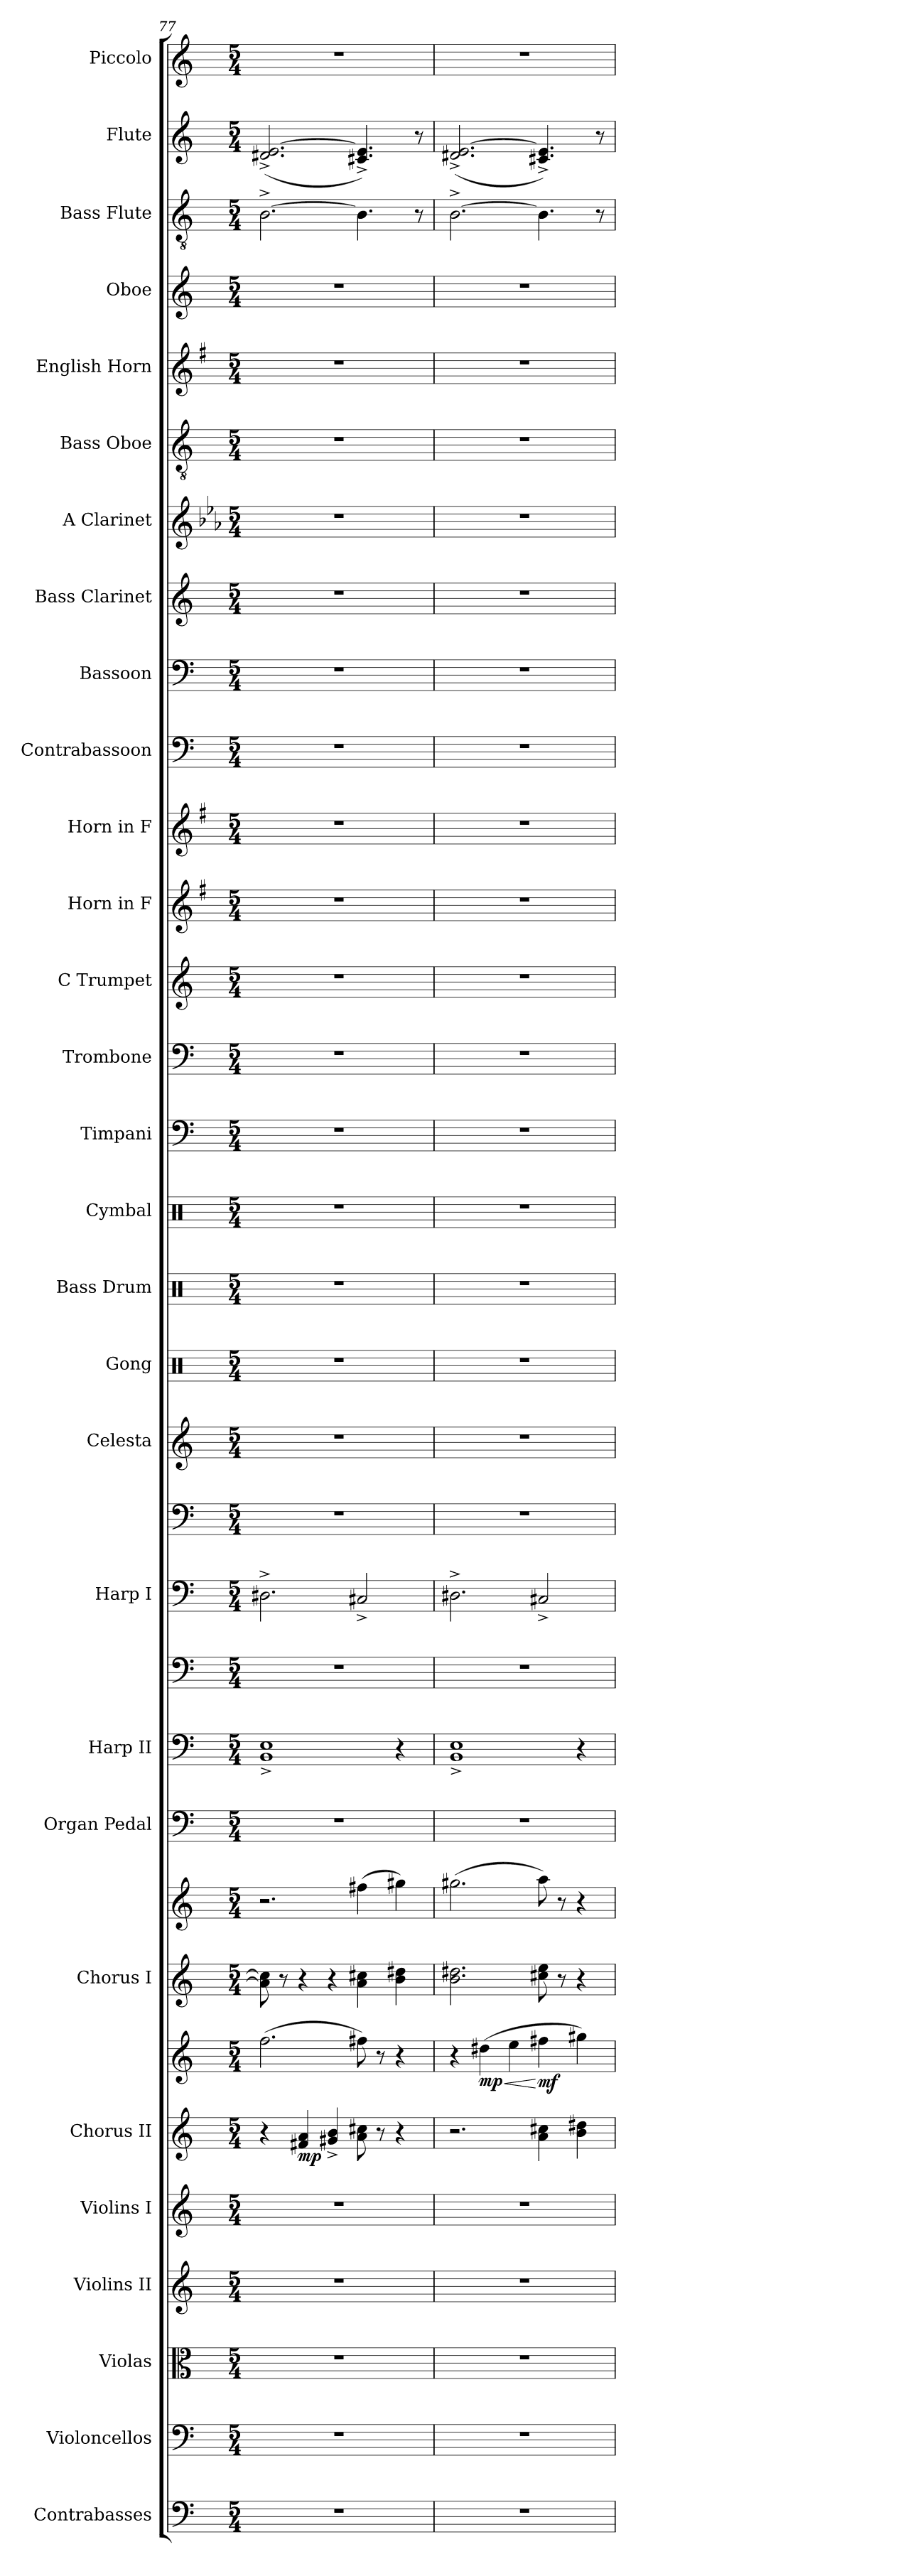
**kern	**kern	**kern	**kern	**kern	**kern	**kern	**dynam	**kern	**kern	**kern	**kern	**kern	**kern	**kern	**kern	**kern	**kern	**kern	**kern	**kern	**kern	**kern	**kern	**kern	**kern	**kern	**kern	**kern	**kern	**kern	**kern	**kern	**kern
*part29	*part28	*part27	*part26	*part25	*part24	*part24	*part24	*part23	*part23	*part22	*part21	*part21	*part20	*part20	*part19	*part18	*part17	*part16	*part15	*part14	*part13	*part12	*part11	*part10	*part9	*part8	*part7	*part6	*part5	*part4	*part3	*part2	*part1
*staff33	*staff32	*staff31	*staff30	*staff29	*staff28	*staff27	*staff27/28	*staff26	*staff25	*staff24	*staff23	*staff22	*staff21	*staff20	*staff19	*staff18	*staff17	*staff16	*staff15	*staff14	*staff13	*staff12	*staff11	*staff10	*staff9	*staff8	*staff7	*staff6	*staff5	*staff4	*staff3	*staff2	*staff1
*I"Contrabasses	*I"Violoncellos	*I"Violas	*I"Violins II	*I"Violins I	*I"Chorus II	*	*	*I"Chorus I	*	*I"Organ Pedal	*I"Harp II	*	*I"Harp I	*	*I"Celesta	*I"Gong	*I"Bass Drum	*I"Cymbal	*I"Timpani	*I"Trombone	*I"C Trumpet	*I"Horn in F	*I"Horn in F	*I"Contrabassoon	*I"Bassoon	*I"Bass Clarinet	*I"A Clarinet	*I"Bass Oboe	*I"English Horn	*I"Oboe	*I"Bass Flute	*I"Flute	*I"Piccolo
*I'Cbs.	*I'Vcs.	*I'Vlas.	*I'Vlns.	*I'Vlns.	*I'Chr.	*	*	*I'Chr.	*	*I'Org.	*I'Hrp.	*	*I'Hrp.	*	*I'Cel.	*I'Gng.	*I'B. Dr.	*I'Cym.	*I'Timp.	*I'Tbn.	*I'C Tpt.	*	*	*I'Cbsn.	*I'Bsn.	*I'B. Cl.	*I'A Cl.	*	*I'E. Hn.	*I'Ob.	*I'B. Fl.	*I'Fl.	*I'Picc.
*clefF4	*clefF4	*clefC3	*clefG2	*clefG2	*clefG2	*clefG2	*	*clefG2	*clefG2	*clefF4	*clefF4	*clefF4	*clefF4	*clefF4	*clefG2	*clefX	*clefX	*clefX	*clefF4	*clefF4	*clefG2	*clefG2	*clefG2	*clefF4	*clefF4	*clefG2	*clefG2	*clefGv2	*clefG2	*clefG2	*clefGv2	*clefG2	*clefG2
*ITrd7c12	*	*	*	*	*	*	*	*	*	*	*	*	*	*	*ITrd-7c-12	*	*	*	*	*	*	*ITrd4c7	*ITrd4c7	*ITrd7c12	*	*ITrd8c14	*ITrd2c3	*	*ITrd4c7	*	*	*	*ITrd-7c-12
*k[]	*k[]	*k[]	*k[]	*k[]	*k[]	*k[]	*	*k[]	*k[]	*k[]	*k[]	*k[]	*k[]	*k[]	*k[]	*k[]	*k[]	*k[]	*k[]	*k[]	*k[]	*k[]	*k[]	*k[]	*k[]	*k[]	*k[]	*k[]	*k[]	*k[]	*k[]	*k[]	*k[]
*M5/4	*M5/4	*M5/4	*M5/4	*M5/4	*M5/4	*M5/4	*	*M5/4	*M5/4	*M5/4	*M5/4	*M5/4	*M5/4	*M5/4	*M5/4	*M5/4	*M5/4	*M5/4	*M5/4	*M5/4	*M5/4	*M5/4	*M5/4	*M5/4	*M5/4	*M5/4	*M5/4	*M5/4	*M5/4	*M5/4	*M5/4	*M5/4	*M5/4
=77	=77	=77	=77	=77	=77	=77	=77	=77	=77	=77	=77	=77	=77	=77	=77	=77	=77	=77	=77	=77	=77	=77	=77	=77	=77	=77	=77	=77	=77	=77	=77	=77	=77
4%5r	4%5r	4%5r	4%5r	4%5r	4r	(2.ff\	.	8a\] 8cc#\]	2.r	4%5r	1BB^ 1E^	4%5r	2.D#X^\	4%5r	4%5r	4%5r	4%5r	4%5r	4%5r	4%5r	4%5r	4%5r	4%5r	4%5r	4%5r	4%5r	4%5r	4%5r	4%5r	4%5r	[2.B^\	(2.d#X/^ [2.e/^	4%5r
.	.	.	.	.	.	.	.	8r	.	.	.	.	.	.	.	.	.	.	.	.	.	.	.	.	.	.	.	.	.	.	.	.	.
!	!	!	!	!	!	!	!LO:DY:b=2	!	!	!	!	!	!	!	!	!	!	!	!	!	!	!	!	!	!	!	!	!	!	!	!	!	!
.	.	.	.	.	4f#X/ 4a/	.	mp	4r	.	.	.	.	.	.	.	.	.	.	.	.	.	.	.	.	.	.	.	.	.	.	.	.	.
.	.	.	.	.	4g#X/^ 4b/^	.	.	4r	.	.	.	.	.	.	.	.	.	.	.	.	.	.	.	.	.	.	.	.	.	.	.	.	.
.	.	.	.	.	8a\ 8cc#X\	8ff#X\)	.	4a\ 4cc#X\	(4ff#X\	.	.	.	2C#X^/	.	.	.	.	.	.	.	.	.	.	.	.	.	.	.	.	.	4.B\]	4.c#X/^ 4.e/]^)	.
.	.	.	.	.	8r	8r	.	.	.	.	.	.	.	.	.	.	.	.	.	.	.	.	.	.	.	.	.	.	.	.	.	.	.
.	.	.	.	.	4r	4r	.	4b\ 4dd#X\	4gg#X\)	.	4r	.	.	.	.	.	.	.	.	.	.	.	.	.	.	.	.	.	.	.	.	.	.
.	.	.	.	.	.	.	.	.	.	.	.	.	.	.	.	.	.	.	.	.	.	.	.	.	.	.	.	.	.	.	8r	8r	.
=78	=78	=78	=78	=78	=78	=78	=78	=78	=78	=78	=78	=78	=78	=78	=78	=78	=78	=78	=78	=78	=78	=78	=78	=78	=78	=78	=78	=78	=78	=78	=78	=78	=78
4%5r	4%5r	4%5r	4%5r	4%5r	2.r	4r	.	2.b\ 2.dd#X\	(2.gg#X\	4%5r	1BB^ 1E^	4%5r	2.D#X^\	4%5r	4%5r	4%5r	4%5r	4%5r	4%5r	4%5r	4%5r	4%5r	4%5r	4%5r	4%5r	4%5r	4%5r	4%5r	4%5r	4%5r	[2.B^\	(2.d#X/^ [2.e/^	4%5r
!	!	!	!	!	!	!	!LO:HP:b	!	!	!	!	!	!	!	!	!	!	!	!	!	!	!	!	!	!	!	!	!	!	!	!	!	!
!	!	!	!	!	!	!	!LO:DY:n=1:b	!	!	!	!	!	!	!	!	!	!	!	!	!	!	!	!	!	!	!	!	!	!	!	!	!	!
.	.	.	.	.	.	(4dd#X\	< mp	.	.	.	.	.	.	.	.	.	.	.	.	.	.	.	.	.	.	.	.	.	.	.	.	.	.
.	.	.	.	.	.	4ee\	.	.	.	.	.	.	.	.	.	.	.	.	.	.	.	.	.	.	.	.	.	.	.	.	.	.	.
!	!	!	!	!	!	!	!LO:DY:n=2:b	!	!	!	!	!	!	!	!	!	!	!	!	!	!	!	!	!	!	!	!	!	!	!	!	!	!
.	.	.	.	.	4a\ 4cc#X\	4ff#X\	[ mf	8cc#X\ 8ee\	8aa\)	.	.	.	2C#X^/	.	.	.	.	.	.	.	.	.	.	.	.	.	.	.	.	.	4.B\]	4.c#X/^ 4.e/]^)	.
.	.	.	.	.	.	.	.	8r	8r	.	.	.	.	.	.	.	.	.	.	.	.	.	.	.	.	.	.	.	.	.	.	.	.
.	.	.	.	.	4b\ 4dd#X\	4gg#X\)	.	4r	4r	.	4r	.	.	.	.	.	.	.	.	.	.	.	.	.	.	.	.	.	.	.	.	.	.
.	.	.	.	.	.	.	.	.	.	.	.	.	.	.	.	.	.	.	.	.	.	.	.	.	.	.	.	.	.	.	8r	8r	.
=	=	=	=	=	=	=	=	=	=	=	=	=	=	=	=	=	=	=	=	=	=	=	=	=	=	=	=	=	=	=	=	=	=
*-	*-	*-	*-	*-	*-	*-	*-	*-	*-	*-	*-	*-	*-	*-	*-	*-	*-	*-	*-	*-	*-	*-	*-	*-	*-	*-	*-	*-	*-	*-	*-	*-	*-
